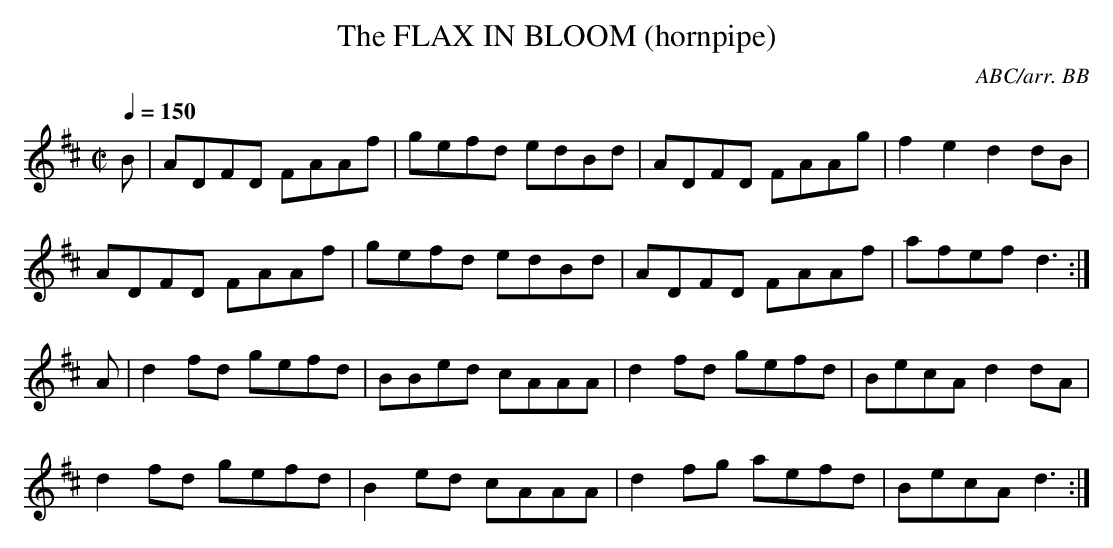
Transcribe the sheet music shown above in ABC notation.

X:1
T:FLAX IN BLOOM (hornpipe), The
C:ABC/arr. BB
is pretty much "Denis Murphy's Slide".
Q:1/4=150
L:1/8 % Dotted rhythm throughout
M:C|
K:D
B|ADFD FAAf|gefd edBd|ADFD FAAg|f2e2 d2dB|
ADFD FAAf|gefd edBd|ADFD FAAf|afef d3 :|
A|d2fd gefd|BBed cAAA|d2fd gefd|BecA d2dA|
d2fd gefd|B2ed cAAA|d2fg aefd|BecA d3 :|
